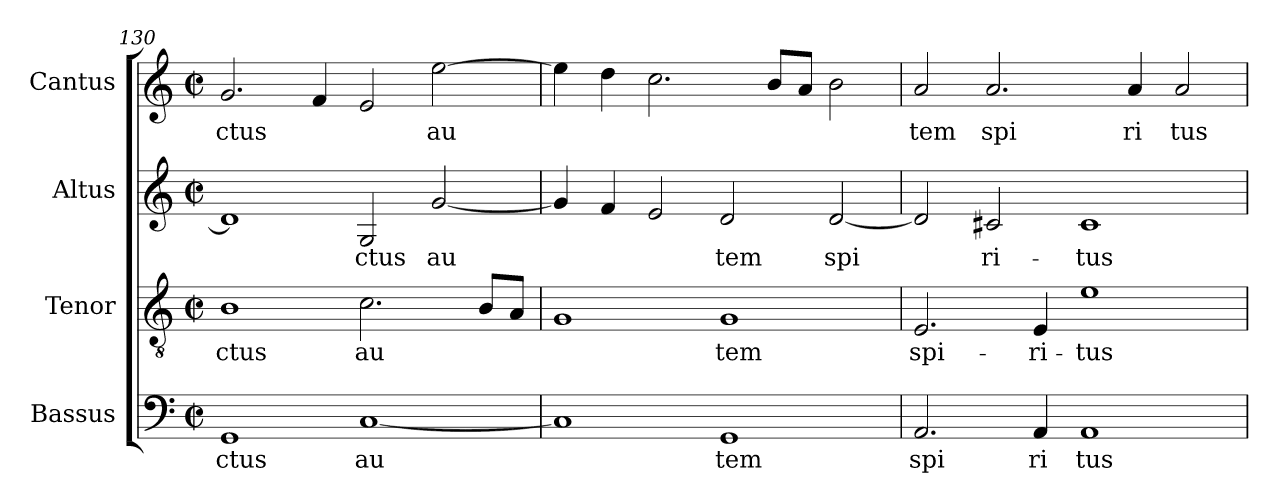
**kern	**text	**kern	**text	**kern	**text	**kern	**text
*part4	*part4	*part3	*part3	*part2	*part2	*part1	*part1
*staff4	*staff4	*staff3	*staff3	*staff2	*staff2	*staff1	*staff1
*I"Bassus	*	*I"Tenor	*	*I"Altus	*	*I"Cantus	*
*	*	*	*	*I'A	*	*I'C	*
*clefF4	*	*clefGv2	*	*clefG2	*	*clefG2	*
*k[]	*	*k[]	*	*k[]	*	*k[]	*
*C:	*	*C:	*	*C:	*	*C:	*
*M2/2	*	*M2/2	*	*M2/2	*	*M2/2	*
*met(c|)	*	*met(c|)	*	*met(c|)	*	*met(c|)	*
=130	=130	=130	=130	=130	=130	=130	=130
!	!LO:LY:b:cj	!	!LO:LY:b:cj	!	!LO:LY:b:cj	!	!LO:LY:b:cj
1GG	ctus	1B	-ctus	1d]	--	2.g/	ctus
!	!	!	!	!	!	!	!LO:LY:b:cj
.	.	.	.	.	.	4f/	.
!	!LO:LY:b:cj	!	!LO:LY:b:cj	!	!LO:LY:b:cj	!	!LO:LY:b:cj
[<1C	au	2.c\	au-	2G/	-ctus	2e/	.
!	!	!	!	!	!LO:LY:b:cj	!	!LO:LY:b:cj
.	.	.	.	[<2g/	au-	[>2ee\	au
!	!	!	!LO:LY:b:cj	!	!	!	!
.	.	8B/L	--	.	.	.	.
!	!	!	!LO:LY:b:cj	!	!	!	!
.	.	8A/J	--	.	.	.	.
=131	=131	=131	=131	=131	=131	=131	=131
!	!LO:LY:b:cj	!	!LO:LY:b:cj	!	!LO:LY:b:cj	!	!LO:LY:b:cj
1C]	.	1G	--	4g/]	--	4ee\]	.
!	!	!	!	!	!LO:LY:b:cj	!	!LO:LY:b:cj
.	.	.	.	4f/	--	4dd\	.
!	!	!	!	!	!LO:LY:b:cj	!	!LO:LY:b:cj
.	.	.	.	2e/	--	2.cc\	.
!	!LO:LY:b:cj	!	!LO:LY:b:cj	!	!LO:LY:b:cj	!	!
1GG	tem	1G	-tem	2d/	-tem	.	.
!	!	!	!	!	!	!	!LO:LY:b:cj
.	.	.	.	.	.	8b/L	.
!	!	!	!	!	!	!	!LO:LY:b:cj
.	.	.	.	.	.	8a/J	.
!	!	!	!	!	!LO:LY:b:cj	!	!LO:LY:b:cj
.	.	.	.	[<2d/	spi-	2b\	.
=132	=132	=132	=132	=132	=132	=132	=132
!	!LO:LY:b:cj	!	!LO:LY:b:cj	!	!LO:LY:b:cj	!	!LO:LY:b:cj
2.AA/	spi	2.E/	spi-	2d/]	--	2a/	tem
!	!	!	!	!	!LO:LY:b:cj	!	!LO:LY:b:cj
.	.	.	.	2c#X/	-ri-	2.a/	spi
!	!LO:LY:b:cj	!	!LO:LY:b:cj	!	!	!	!
4AA/	ri	4E/	-ri-	.	.	.	.
!	!LO:LY:b:cj	!	!LO:LY:b:cj	!	!LO:LY:b:cj	!	!
1AA	tus	1e	-tus	1c#	-tus	.	.
!	!	!	!	!	!	!	!LO:LY:b:cj
.	.	.	.	.	.	4a/	ri
!	!	!	!	!	!	!	!LO:LY:b:cj
.	.	.	.	.	.	2a/	tus
=	=	=	=	=	=	=	=
*-	*-	*-	*-	*-	*-	*-	*-
